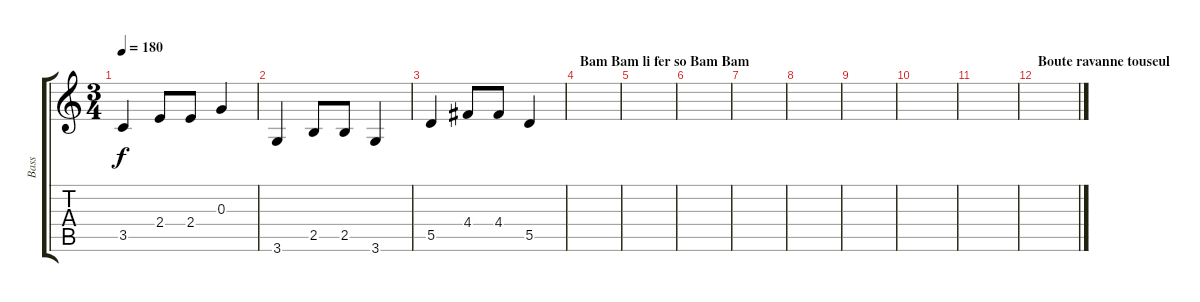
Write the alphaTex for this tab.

\track ("Bass" "Bass") {instrument synthbass2}
\staff {score tabs}
\tuning (E4 B3 G3 D3 A2 E2) {hide}
\ts (3 4)
\tempo 180
\clef g2
\ks c
3.5.4{dy f} 2.4.8 2.4.8 0.3.4 |
3.6.4 2.5.8 2.5.8 3.6.4 |
5.5.4 4.4.8 4.4.8 5.5.4 |
\section ("" "Bam Bam li fer so Bam Bam")
|
|
|
|
|
|
|
|
\section ("" "Boute ravanne touseul")
